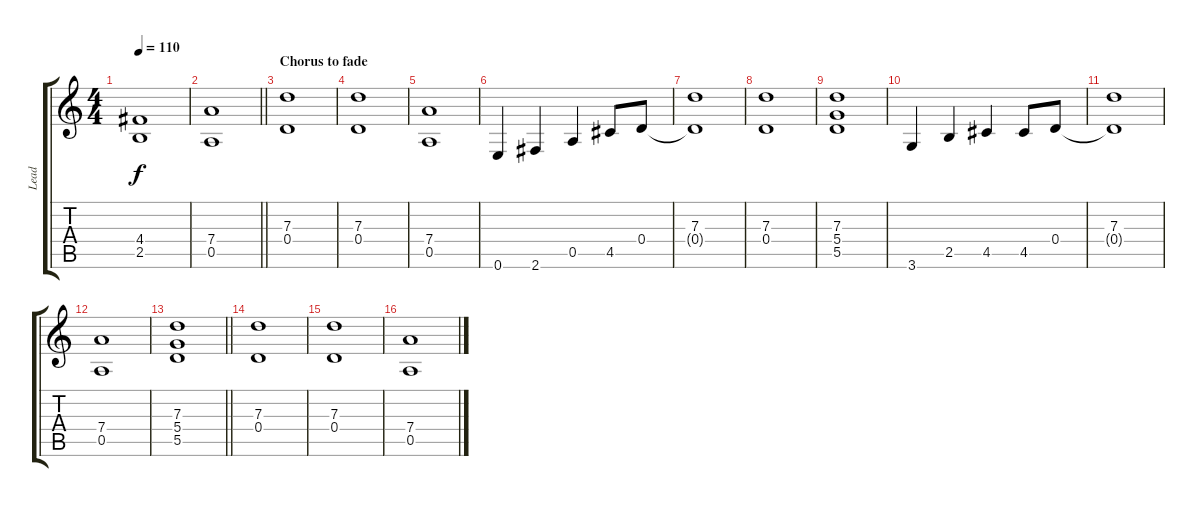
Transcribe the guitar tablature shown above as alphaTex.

\track ("Lead" "Lead") {instrument distortionguitar}
\staff {score tabs}
\tuning (E4 B3 G3 D3 A2 E2) {hide}
\ts (4 4)
\tempo 110
\clef g2
\ks c
(4.4 2.5).1{dy f} |
\barLineRight lightlight
(7.4 0.5).1 |
\section ("" "Chorus to fade")
(7.3 0.4).1 |
(7.3 0.4).1 |
(7.4 0.5).1 |
0.6.4 2.6.4 0.5.4 4.5.8 0.4.8 |
(7.3 0.4{t}).1 |
(7.3 0.4).1 |
(7.3 5.4 5.5).1 |
3.6.4 2.5.4 4.5.4 4.5.8 0.4.8 |
(7.3 0.4{t}).1 |
(7.4 0.5).1 |
\barLineRight lightlight
(7.3 5.4 5.5).1 |
(7.3 0.4).1 |
(7.3 0.4).1 |
(7.4 0.5).1
